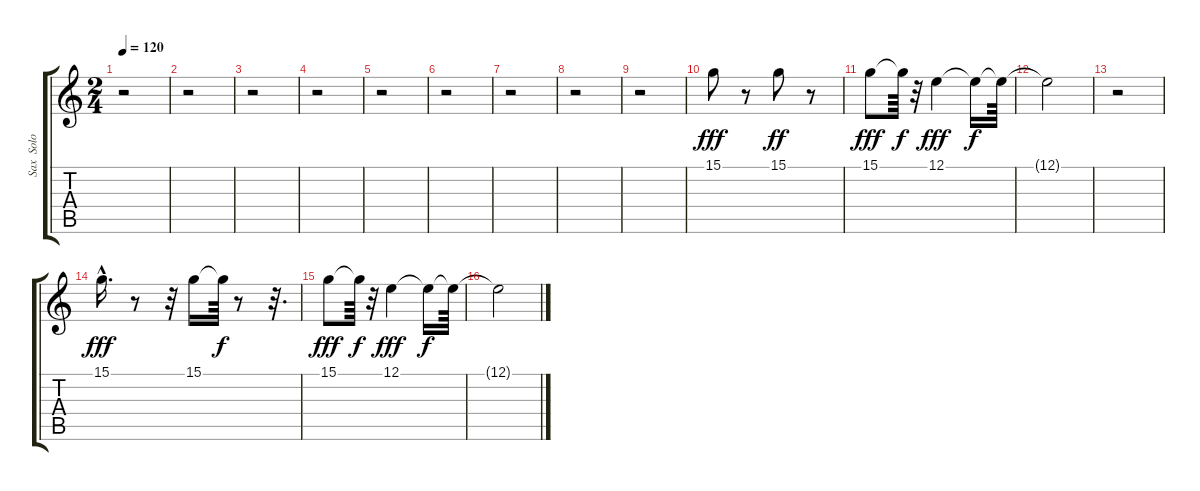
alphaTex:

\track ("Sax  Solo" "Sax  Solo") {instrument baritonesax}
\staff {score tabs}
\tuning (E4 B3 G3 D3 A2 E2) {hide}
\ts (2 4)
\tempo 120
\clef g2
\ks c
r.2{dy f} |
r.2 |
r.2 |
r.2 |
r.2 |
r.2 |
r.2 |
r.2 |
r.2 |
15.1.8{dy fff} r.8 15.1.8{dy ff} r.8 |
15.1.8{dy fff} 15.1{t}.64{dy f} r.32 12.1.4{dy fff} 12.1{t}.16{dy f} 12.1{t}.64 |
12.1{t}.2 |
r.2 |
15.1{hac}.16{d dy fff} r.8 r.32 15.1.16 15.1{t}.64{dy f} r.8 r.32{d} |
15.1.8{dy fff} 15.1{t}.64{dy f} r.32 12.1.4{dy fff} 12.1{t}.16{dy f} 12.1{t}.64 |
12.1{t}.2
